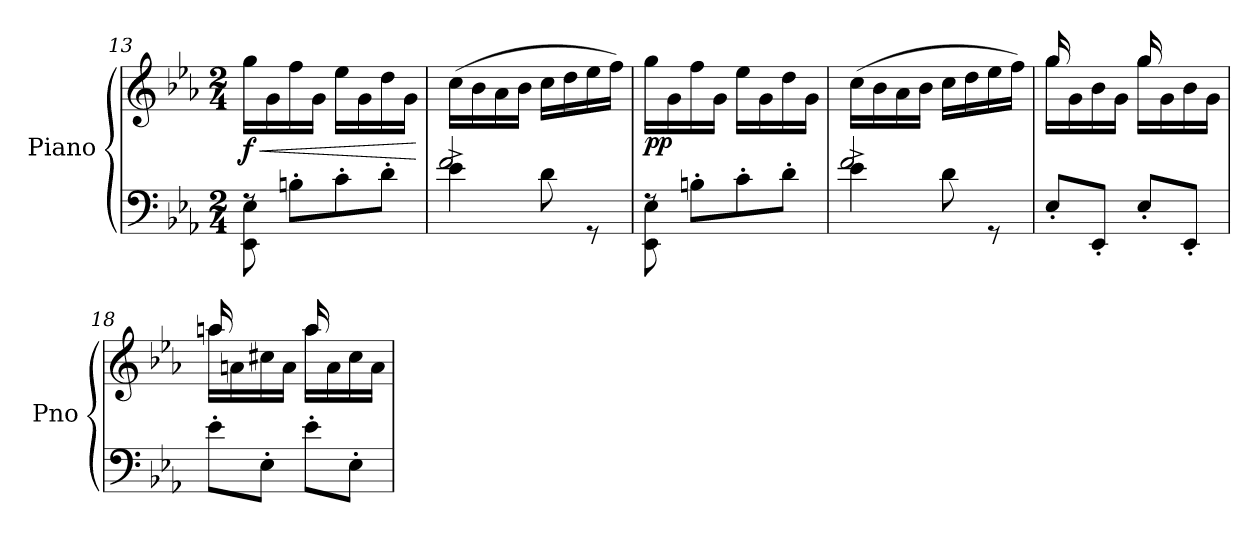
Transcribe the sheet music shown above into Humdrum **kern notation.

**kern	**kern	**dynam
*part1	*part1	*part1
*staff2	*staff1	*staff1/2
*I"Piano	*	*
*I'Pno	*	*
!!LO:LB:g=z
*clefF4	*clefG2	*
*k[b-e-a-]	*k[b-e-a-]	*
*M2/4	*M2/4	*
=13	=13	=13
*^	*	*
!	!	!	!LO:HP:b
!	!	!	!LO:DY:n=1:b
8rF	8EE-\ 8E-\	16gg\LL	< f
.	.	16g\	.
8Bn'\L	4.ryy	16ff\	.
.	.	16g\JJ	.
8c'\	.	16ee-\LL	.
.	.	16g\	.
8d'\J	.	16dd\	.
.	.	16g\JJ	.
*v	*v	*	*
.	.	[
=14	=14	=14
*^	*	*
4e-^\	2f/	(16cc\LL	.
.	.	16b-\	.
.	.	16a-\	.
.	.	16b-\JJ	.
8d\	.	16cc\LL	.
.	.	16dd\	.
8rGG	.	16ee-\	.
.	.	16ff\JJ)	.
=15	=15	=15	=15
!	!	!	!LO:DY:b
8rF	8EE-\ 8E-\	16gg\LL	pp
.	.	16g\	.
8Bn'\L	4.ryy	16ff\	.
.	.	16g\JJ	.
8c'\	.	16ee-\LL	.
.	.	16g\	.
8d'\J	.	16dd\	.
.	.	16g\JJ	.
=16	=16	=16	=16
4e-^\	2f/	(16cc\LL	.
.	.	16b-\	.
.	.	16a-\	.
.	.	16b-\JJ	.
8d\	.	16cc\LL	.
.	.	16dd\	.
8rGG	.	16ee-\	.
.	.	16ff\JJ)	.
*v	*v	*	*
=17	=17	=17
*	*^	*
8E-'/L	16gg\LL	16gg/	.
.	16g\	8.ryy	.
8EE-'/J	16b-\	.	.
.	16g\JJ	.	.
8E-'/L	16gg\LL	16gg/	.
.	16g\	8.ryy	.
8EE-'/J	16b-\	.	.
.	16g\JJ	.	.
=18	=18	=18	=18
8e-'\L	16aan\LL	16aa/	.
.	16an\	8.ryy	.
8E-'\J	16cc#X\	.	.
.	16a\JJ	.	.
8e-'\L	16aa\LL	16aa/	.
.	16a\	8.ryy	.
8E-'\J	16cc#\	.	.
.	16a\JJ	.	.
*	*v	*v	*
=	=	=
*-	*-	*-
